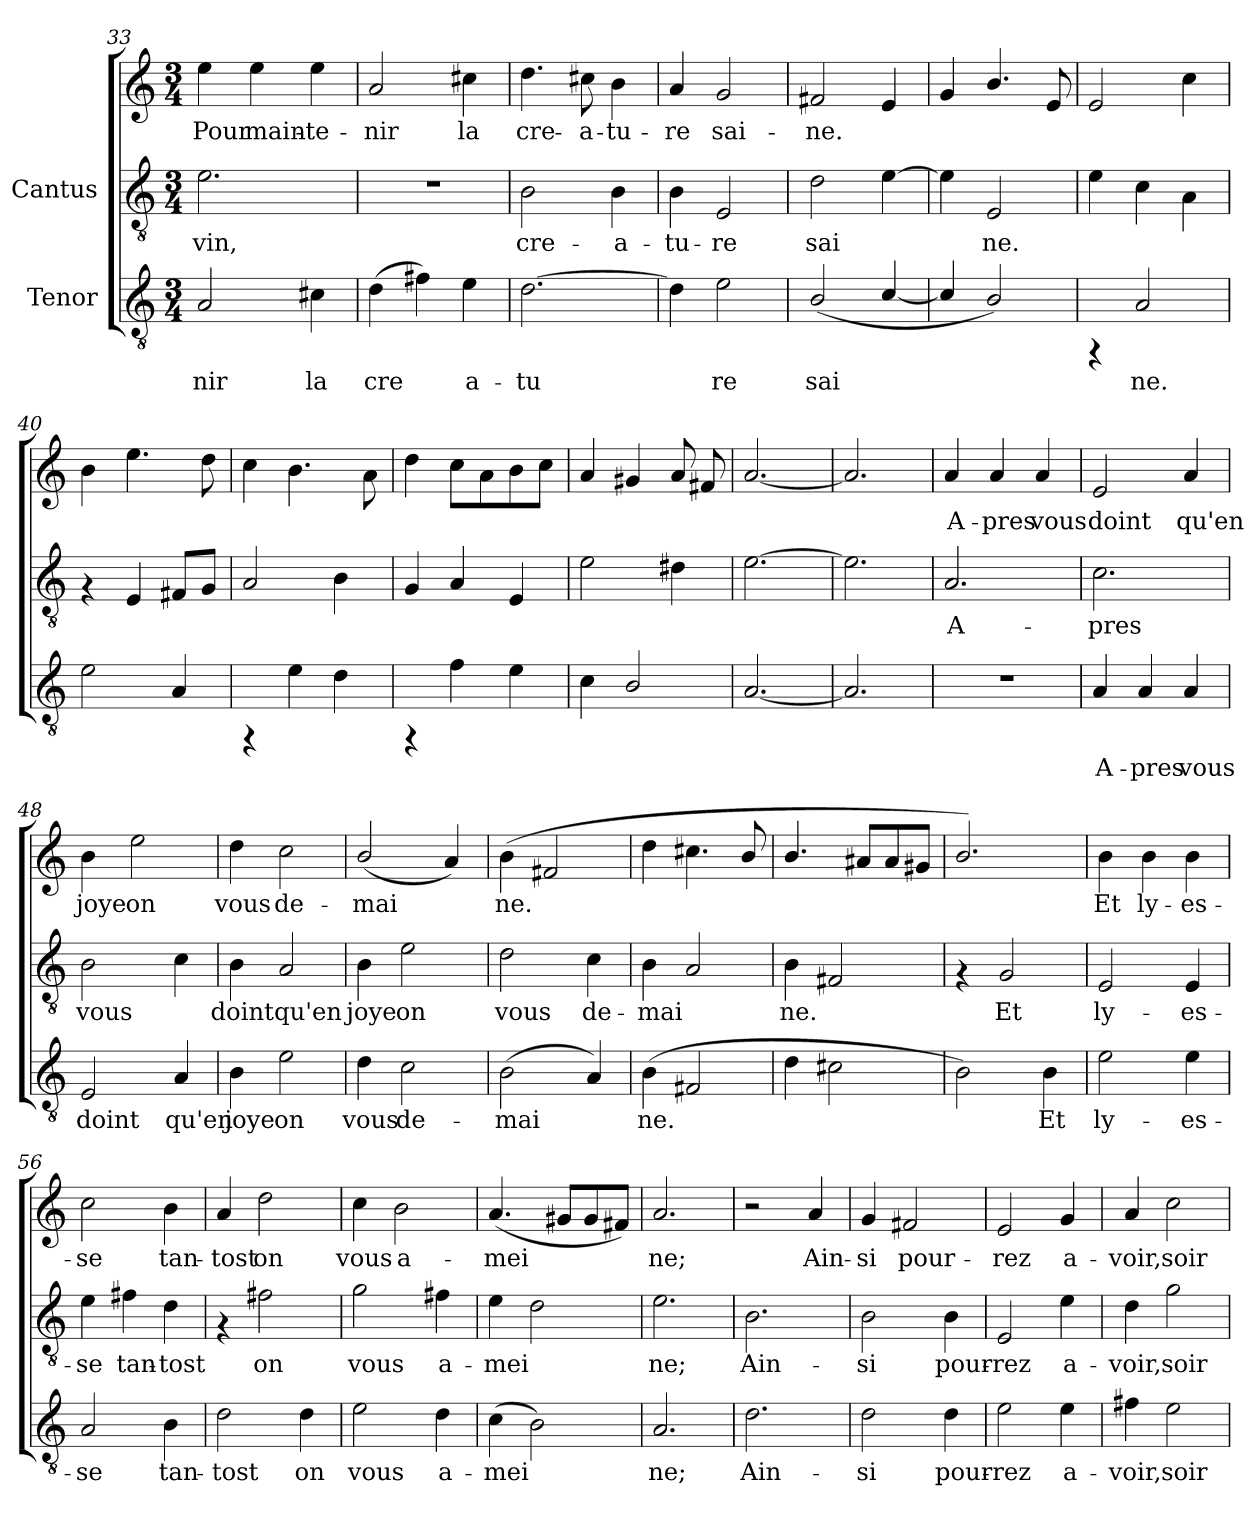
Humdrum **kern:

**kern	**text	**kern	**text	**kern	**text
*part2	*part2	*part1	*part1	*part1	*part1
*staff3	*staff3	*staff2	*staff2	*staff1	*staff1
*I"Tenor	*	*I"Cantus	*	*	*
*clefGv2	*	*clefGv2	*	*clefG2	*
*M3/4	*	*M3/4	*	*M3/4	*
=33	=33	=33	=33	=33	=33
!	!LO:LY:b:cj	!	!LO:LY:b:cj	!	!LO:LY:b
2A/	-nir	2.e\	-vin,	4ee\	Pour
!	!	!	!	!	!LO:LY:b
.	.	.	.	4ee\	main-
!	!LO:LY:b:cj	!	!	!	!LO:LY:b
4c#X\	la	.	.	4ee\	-te-
=34	=34	=34	=34	=34	=34
!	!LO:LY:b:cj	!	!	!	!LO:LY:b
(>4d\	cre-	2.r	.	2a/	nir
!	!LO:LY:b:cj	!	!	!	!
4f#X\)	-	.	.	.	.
!	!LO:LY:b:cj	!	!	!	!LO:LY:b
4e\	a-	.	.	4cc#X\	la
=35	=35	=35	=35	=35	=35
!	!LO:LY:b:cj	!	!LO:LY:b:cj	!	!LO:LY:b
[>2.d\	-tu-	2B\	-cre-	4.dd\	cre-
!	!	!	!	!	!LO:LY:b
.	.	.	.	8cc#X\	-a-
!	!	!	!LO:LY:b:cj	!	!LO:LY:b
.	.	4B\	-a-	4b\	-tu-
!!LO:LB:g=z
=36	=36	=36	=36	=36	=36
!	!LO:LY:b:cj	!	!LO:LY:b:cj	!	!LO:LY:b
4d\]	-	4B\	-tu-	4a/	-re
!	!LO:LY:b:cj	!	!LO:LY:b:cj	!	!LO:LY:b
2e\	re	2E/	-re	2g/	sai-
=37	=37	=37	=37	=37	=37
!	!LO:LY:b:cj	!	!LO:LY:b:cj	!	!LO:LY:b
(<2B/	sai-	2d\	sai-	2f#X/	ne.
!	!LO:LY:b:cj	!	!LO:LY:b:cj	!	!LO:LY:b
[<4c/	--	[>4e\	--	4e/	.
=38	=38	=38	=38	=38	=38
!	!	!	!LO:LY:b:cj	!	!
4c/]	.	4e\]	-	4g/	.
!	!	!	!LO:LY:b:cj	!	!
2B/)	.	2E/	ne.	4.b/	.
.	.	.	.	8e/	.
=39	=39	=39	=39	=39	=39
4rFF	.	4e\	.	2e/	.
!	!LO:LY:b:cj	!	!	!	!
2A/	-ne.	4c\	.	.	.
.	.	4A\	.	4cc\	.
=40	=40	=40	=40	=40	=40
2e\	.	4rF	.	4b\	.
.	.	4E/	.	4.ee\	.
4A/	.	8F#X/L	.	.	.
.	.	8G/J	.	8dd\	.
=41	=41	=41	=41	=41	=41
4rFF	.	2A/	.	4cc\	.
4e\	.	.	.	4.b\	.
4d\	.	4B\	.	.	.
.	.	.	.	8a\	.
=42	=42	=42	=42	=42	=42
4rFF	.	4G/	.	4dd\	.
4f\	.	4A/	.	8cc\L	.
.	.	.	.	8a\	.
4e\	.	4E/	.	8b\	.
.	.	.	.	8cc\J	.
=43	=43	=43	=43	=43	=43
4c\	.	2e\	.	4a/	.
2B/	.	.	.	4g#X/	.
.	.	4d#X\	.	8a/	.
.	.	.	.	8f#X/	.
!!LO:LB:g=z
=44	=44	=44	=44	=44	=44
[<2.A/	.	[>2.e\	.	[<2.a/	.
=45	=45	=45	=45	=45	=45
2.A/]	.	2.e\]	.	2.a/]	.
=46	=46	=46	=46	=46	=46
!	!	!	!LO:LY:b:cj	!	!LO:LY:b
2.r	.	2.A/	A-	4a/	A-
!	!	!	!	!	!LO:LY:b
.	.	.	.	4a/	-pres
!	!	!	!	!	!LO:LY:b
.	.	.	.	4a/	vous
=47	=47	=47	=47	=47	=47
!	!LO:LY:b:cj	!	!LO:LY:b:cj	!	!LO:LY:b
4A/	A-	2.c\	pres	2e/	-doint
!	!LO:LY:b:cj	!	!	!	!
4A/	-pres	.	.	.	.
!	!LO:LY:b:cj	!	!	!	!LO:LY:b
4A/	vous	.	.	4a/	qu'en
=48	=48	=48	=48	=48	=48
!	!LO:LY:b:cj	!	!LO:LY:b:cj	!	!LO:LY:b
2E/	doint	2B\	vous	4b\	joye
!	!	!	!	!	!LO:LY:b
.	.	.	.	2ee\	on
!	!LO:LY:b:cj	!	!LO:LY:b:cj	!	!
4A/	qu'en	4c\	.	.	.
=49	=49	=49	=49	=49	=49
!	!LO:LY:b:cj	!	!LO:LY:b:cj	!	!LO:LY:b
4B\	joye	4B\	-doint	4dd\	vous
!	!LO:LY:b:cj	!	!LO:LY:b:cj	!	!LO:LY:b
2e\	on	2A/	qu'en	2cc\	de-
=50	=50	=50	=50	=50	=50
!	!LO:LY:b:cj	!	!LO:LY:b:cj	!	!LO:LY:b
4d\	vous	4B\	-joye	(<2b/	mai-
!	!LO:LY:b:cj	!	!LO:LY:b:cj	!	!
2c\	de-	2e\	on	.	.
!	!	!	!	!	!LO:LY:b
.	.	.	.	4a/)	--
=51	=51	=51	=51	=51	=51
!	!LO:LY:b:cj	!	!LO:LY:b:cj	!	!LO:LY:b
(>2B\	-mai-	2d\	vous	(>4b\	ne.
!	!	!	!	!	!LO:LY:b
.	.	.	.	2f#X/	.
!	!LO:LY:b:cj	!	!LO:LY:b:cj	!	!
4A/)	--	4c\	de-	.	.
!!LO:LB:g=z
=52	=52	=52	=52	=52	=52
!	!LO:LY:b:cj	!	!LO:LY:b:cj	!	!
(>4B\	-ne.	4B\	-mai-	4dd\	.
!	!LO:LY:b:cj	!	!LO:LY:b:cj	!	!
2F#X/	.	2A/	--	4.cc#X\	.
.	.	.	.	8b/	.
=53	=53	=53	=53	=53	=53
!	!	!	!LO:LY:b:cj	!	!
4d\	.	4B\	-ne.	4.b/	.
!	!	!	!LO:LY:b:cj	!	!
2c#X\	.	2F#X/	.	.	.
.	.	.	.	8a#X/L	.
.	.	.	.	8a#/	.
.	.	.	.	8g#X/J	.
=54	=54	=54	=54	=54	=54
!	!LO:LY:b:cj	!	!	!	!
2B\)	.	4rF	.	2.b/)	.
!	!	!	!LO:LY:b:cj	!	!
.	.	2G/	Et	.	.
!	!LO:LY:b:cj	!	!	!	!
4B\	Et	.	.	.	.
=55	=55	=55	=55	=55	=55
!	!LO:LY:b:cj	!	!LO:LY:b:cj	!	!LO:LY:b
2e\	ly-	2E/	-ly-	4b\	Et
!	!	!	!	!	!LO:LY:b
.	.	.	.	4b\	ly-
!	!LO:LY:b:cj	!	!LO:LY:b:cj	!	!LO:LY:b
4e\	-es-	4E/	-es-	4b\	-es-
=56	=56	=56	=56	=56	=56
!	!LO:LY:b:cj	!	!LO:LY:b:cj	!	!LO:LY:b
2A/	-se	4e\	-se	2cc\	-se
!	!	!	!LO:LY:b:cj	!	!
.	.	4f#X\	tan-	.	.
!	!LO:LY:b:cj	!	!LO:LY:b:cj	!	!LO:LY:b
4B\	tan-	4d\	-tost	4b\	tan-
=57	=57	=57	=57	=57	=57
!	!LO:LY:b:cj	!	!	!	!LO:LY:b
2d\	-tost	4rF	.	4a/	tost
!	!	!	!LO:LY:b:cj	!	!LO:LY:b
.	.	2f#X\	on	2dd\	on
!	!LO:LY:b:cj	!	!	!	!
4d\	on	.	.	.	.
=58	=58	=58	=58	=58	=58
!	!LO:LY:b:cj	!	!LO:LY:b:cj	!	!LO:LY:b
2e\	vous	2g\	-vous	4cc\	vous
!	!	!	!	!	!LO:LY:b
.	.	.	.	2b\	a-
!	!LO:LY:b:cj	!	!LO:LY:b:cj	!	!
4d\	a-	4f#X\	a-	.	.
!!LO:LB:g=z
=59	=59	=59	=59	=59	=59
!	!LO:LY:b:cj	!	!LO:LY:b:cj	!	!LO:LY:b
(>4c\	-mei-	4e\	-mei-	(<4.a/	-mei-
!	!LO:LY:b:cj	!	!LO:LY:b:cj	!	!
2B\)	--	2d\	--	.	.
!	!	!	!	!	!LO:LY:b
.	.	.	.	8g#X/L	--
!	!	!	!	!	!LO:LY:b
.	.	.	.	8g#/	--
!	!	!	!	!	!LO:LY:b
.	.	.	.	8f#X/J)	--
=60	=60	=60	=60	=60	=60
!	!LO:LY:b:cj	!	!LO:LY:b:cj	!	!LO:LY:b
2.A/	-ne;	2.e\	ne;	2.a/	-ne;
=61	=61	=61	=61	=61	=61
!	!LO:LY:b:cj	!	!LO:LY:b:cj	!	!
2.d\	Ain-	2.B\	-Ain-	2r	.
!	!	!	!	!	!LO:LY:b
.	.	.	.	4a/	Ain-
=62	=62	=62	=62	=62	=62
!	!LO:LY:b:cj	!	!LO:LY:b:cj	!	!LO:LY:b
2d\	-si	2B\	-si	4g/	-si
!	!	!	!	!	!LO:LY:b
.	.	.	.	2f#X/	pour-
!	!LO:LY:b:cj	!	!LO:LY:b:cj	!	!
4d\	pour-	4B\	pour-	.	.
=63	=63	=63	=63	=63	=63
!	!LO:LY:b:cj	!	!LO:LY:b:cj	!	!LO:LY:b
2e\	-rez	2E/	-rez	2e/	-rez
!	!LO:LY:b:cj	!	!LO:LY:b:cj	!	!LO:LY:b
4e\	a-	4e\	a-	4g/	a-
=64	=64	=64	=64	=64	=64
!	!LO:LY:b:cj	!	!LO:LY:b:cj	!	!LO:LY:b
4f#X\	-voir,	4d\	voir,	4a/	-voir,
!	!LO:LY:b:cj	!	!LO:LY:b:cj	!	!LO:LY:b
2e\	soir	2g\	soir	2cc\	soir
=	=	=	=	=	=
*-	*-	*-	*-	*-	*-
